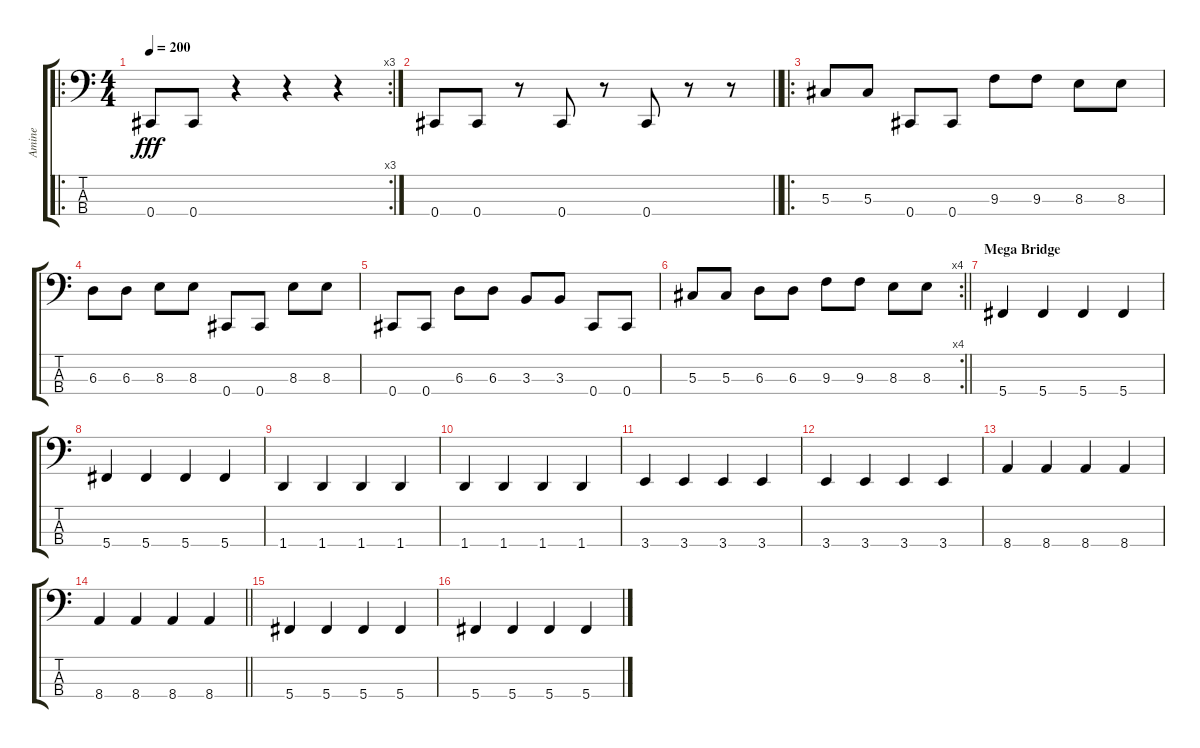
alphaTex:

\track ("Amine" "Amine") {instrument electricbassfinger}
\staff {score tabs}
\tuning (Gb2 Db2 Ab1 Db1) {hide}
\ro
\rc 3
\ts (4 4)
\tempo 200
\clef f4
\ks c
0.4.8{dy fff} 0.4.8 r.4 r.4 r.4 |
\barLineRight lightlight
0.4.8 0.4.8 r.8 0.4.8 r.8 0.4.8 r.8 r.8 |
\ro
5.3.8 5.3.8 0.4.8 0.4.8 9.3.8 9.3.8 8.3.8 8.3.8 |
6.3.8 6.3.8 8.3.8 8.3.8 0.4.8 0.4.8 8.3.8 8.3.8 |
0.4.8 0.4.8 6.3.8 6.3.8 3.3.8 3.3.8 0.4.8 0.4.8 |
\rc 4
\barLineRight lightlight
5.3.8 5.3.8 6.3.8 6.3.8 9.3.8 9.3.8 8.3.8 8.3.8 |
\section ("" "Mega Bridge")
5.4.4 5.4.4 5.4.4 5.4.4 |
5.4.4 5.4.4 5.4.4 5.4.4 |
1.4.4 1.4.4 1.4.4 1.4.4 |
1.4.4 1.4.4 1.4.4 1.4.4 |
3.4.4 3.4.4 3.4.4 3.4.4 |
3.4.4 3.4.4 3.4.4 3.4.4 |
8.4.4 8.4.4 8.4.4 8.4.4 |
\barLineRight lightlight
8.4.4 8.4.4 8.4.4 8.4.4 |
5.4.4 5.4.4 5.4.4 5.4.4 |
5.4.4 5.4.4 5.4.4 5.4.4
